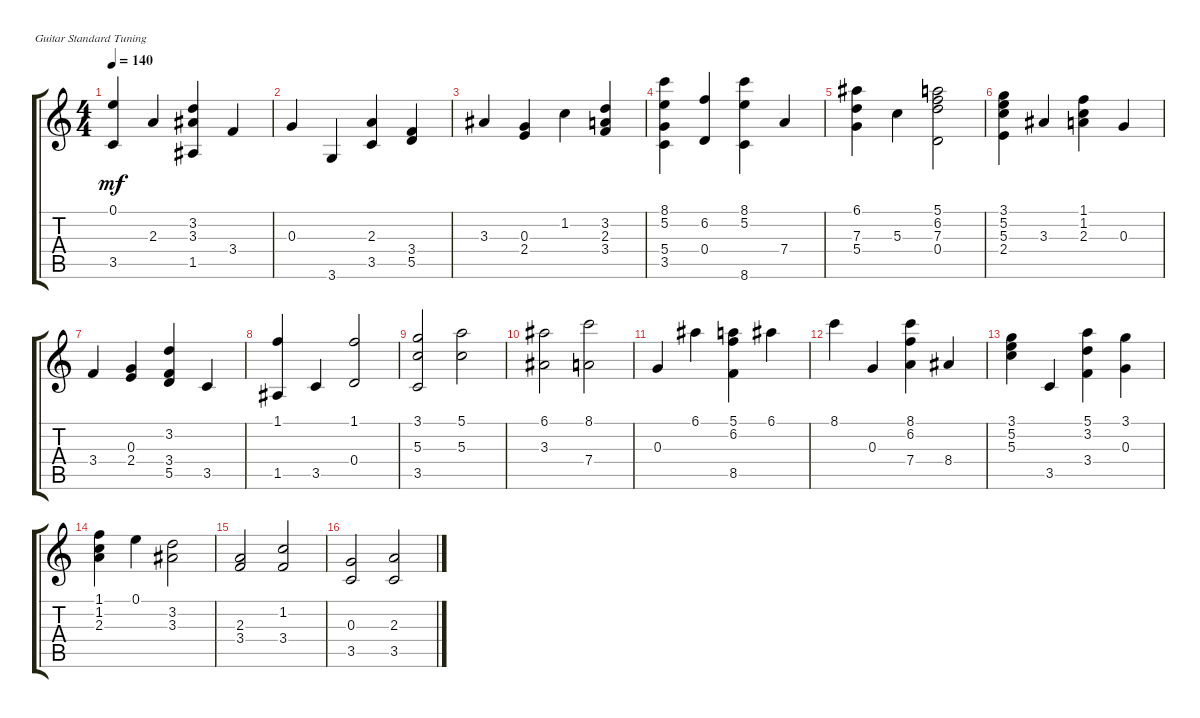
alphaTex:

\defaultSystemsLayout 4
\bracketExtendMode groupsimilarinstruments
\firstSystemTrackNameOrientation horizontal
\otherSystemsTrackNameOrientation horizontal
\track "" {instrument acousticguitarnylon}
\staff {score tabs}
\tuning (E4 B3 G3 D3 A2 E2)
\ts (4 4)
\tempo 140
\clef g2
\ks c
(0.1 3.5).4{dy mf} 2.3.4 (3.3 3.2 1.5).4 3.4.4 |
0.3.4 3.6.4 (2.3 3.5).4 (3.4 5.5).4 |
3.3.4 (0.3 2.4).4 1.2.4 (3.2 2.3 3.4).4 |
(8.1 5.2 5.4 3.5).4 (6.2 0.4).4 (8.1 5.2 8.6).4 7.4.4 |
(6.1 7.3 5.4).4 5.3.4 (6.2 7.3 5.1 0.4).2 |
(5.3 3.1 5.2 2.4).4 3.3.4 (1.1 1.2 2.3).4 0.3.4 |
3.4.4 (0.3 2.4).4 (3.4 5.5 3.2).4 3.5.4 |
(1.1 1.5).4 3.5.4 (0.4 1.1).2 |
(5.3 3.1 3.5).2 (5.1 5.3).2 |
(6.1 3.3).2 (8.1 7.4).2 |
0.3.4 6.1.4 (5.1 6.2 8.5).4 6.1.4 |
8.1.4 0.3.4 (8.1 6.2 7.4).4 8.4.4 |
(5.2 3.1 5.3).4 3.5.4 (3.2 5.1 3.4).4 (3.1 0.3).4 |
(2.3 1.1 1.2).4 0.1.4 (3.2 3.3).2 |
(3.4 2.3).2 (1.2 3.4).2 |
(0.3 3.5).2 (2.3 3.5).2
